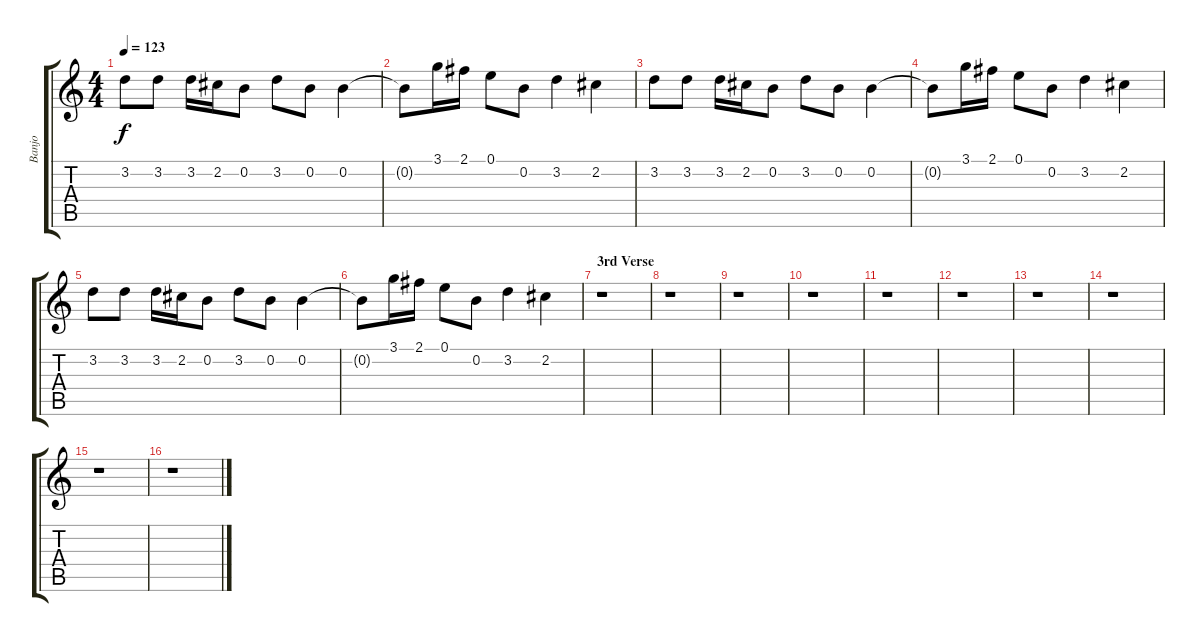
\track ("Banjo" "Banjo") {instrument banjo}
\staff {score tabs}
\tuning (E4 B3 G3 D3 A2 E2) {hide}
\displaytranspose 12
\ts (4 4)
\tempo 123
\clef g2
\ks c
3.2.8{dy f} 3.2.8 3.2.16 2.2.16 0.2.8 3.2.8 0.2.8 0.2.4 |
0.2{t}.8 3.1.16 2.1.16 0.1.8 0.2.8 3.2.4 2.2.4 |
3.2.8 3.2.8 3.2.16 2.2.16 0.2.8 3.2.8 0.2.8 0.2.4 |
0.2{t}.8 3.1.16 2.1.16 0.1.8 0.2.8 3.2.4 2.2.4 |
3.2.8 3.2.8 3.2.16 2.2.16 0.2.8 3.2.8 0.2.8 0.2.4 |
0.2{t}.8 3.1.16 2.1.16 0.1.8 0.2.8 3.2.4 2.2.4 |
\section ("" "3rd Verse")
r.1 |
r.1 |
r.1 |
r.1 |
r.1 |
r.1 |
r.1 |
r.1 |
r.1 |
r.1
